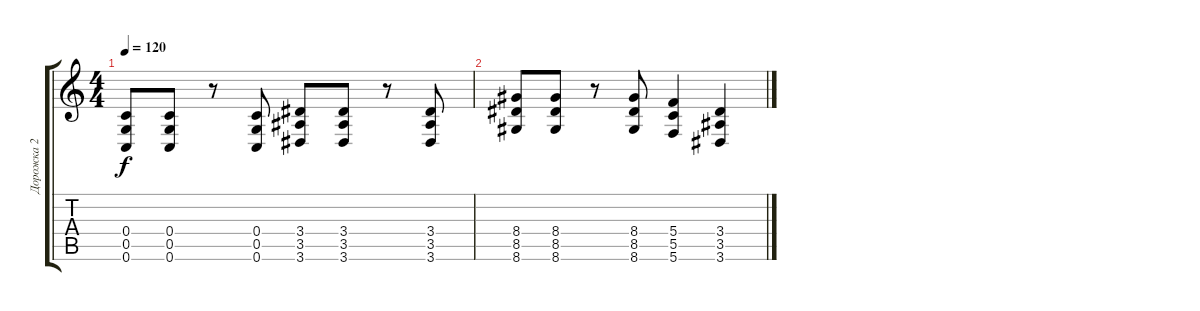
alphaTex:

\track ("Дорожка 2" "Дорожка 2") {instrument distortionguitar}
\staff {score tabs}
\tuning (D4 A3 F3 C3 G2 C2) {hide}
\ts (4 4)
\tempo 120
\clef g2
\ks c
(0.4 0.5 0.6).8{dy f} (0.4 0.5 0.6).8 r.8 (0.4 0.5 0.6).8 (3.4 3.5 3.6).8 (3.4 3.5 3.6).8 r.8 (3.4 3.5 3.6).8 |
(8.4 8.5 8.6).8 (8.4 8.5 8.6).8 r.8 (8.4 8.5 8.6).8 (5.4 5.5 5.6).4 (3.4 3.5 3.6).4
